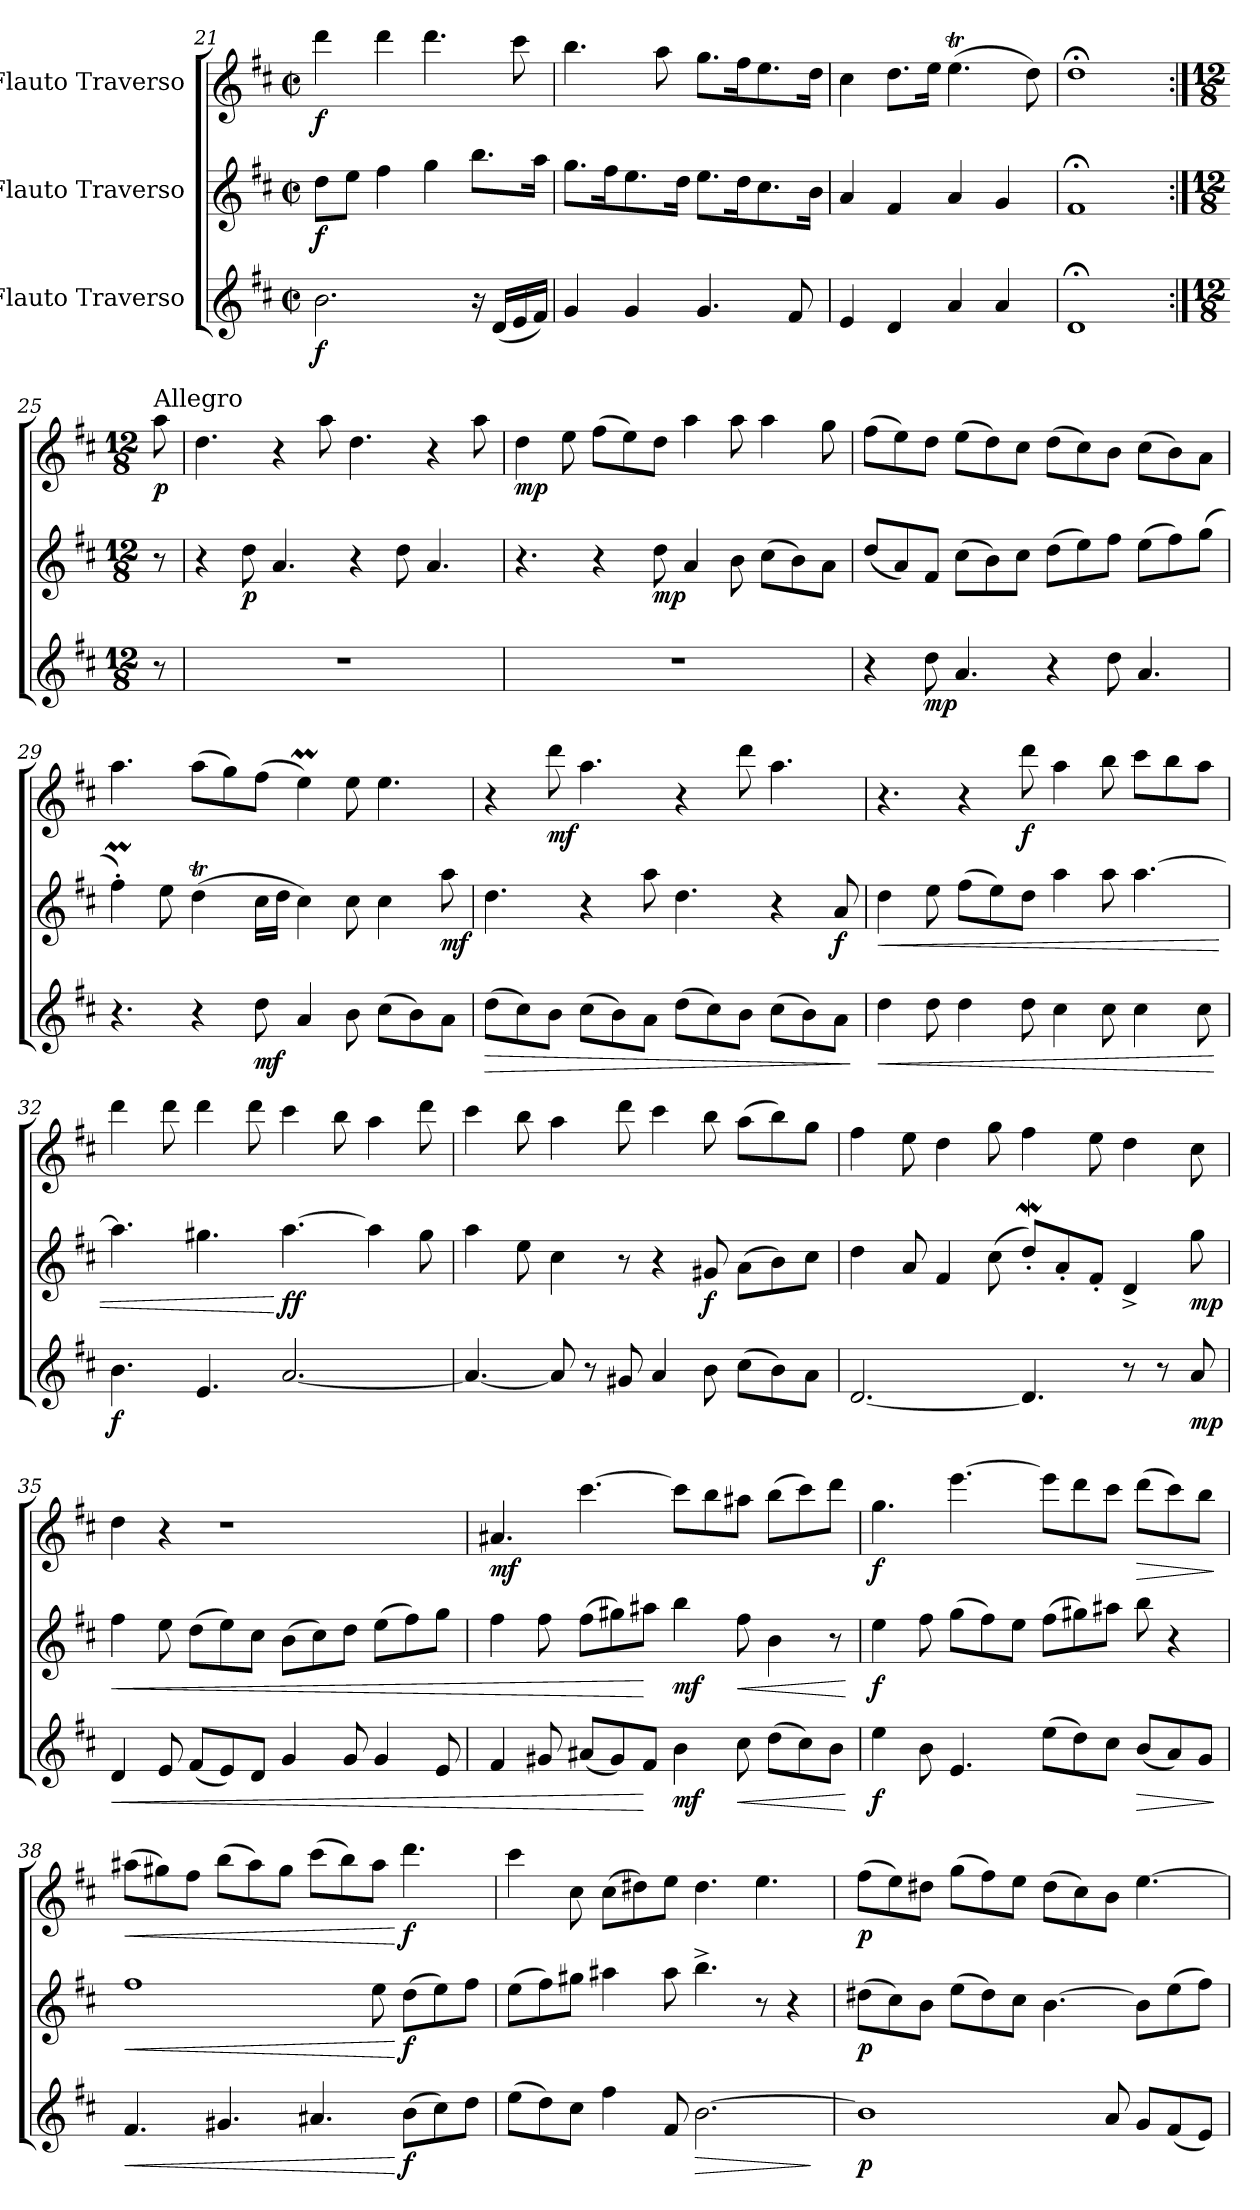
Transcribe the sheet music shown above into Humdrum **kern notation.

**kern	**dynam	**kern	**dynam	**kern	**dynam
*part3	*part3	*part2	*part2	*part1	*part1
*staff3	*staff3	*staff2	*staff2	*staff1	*staff1
*I"Flauto Traverso	*	*I"Flauto Traverso	*	*I"Flauto Traverso	*
*clefG2	*	*clefG2	*	*clefG2	*
*k[f#c#]	*	*k[f#c#]	*	*k[f#c#]	*
*M2/2	*	*M2/2	*	*M2/2	*
*met(c|)	*	*met(c|)	*	*met(c|)	*
=21	=21	=21	=21	=21	=21
!	!LO:DY:b	!	!LO:DY:b	!	!LO:DY:b
2.b\	f	8dd\L	f	4ddd\	f
.	.	8ee\J	.	.	.
.	.	4ff#\	.	4ddd\	.
.	.	4gg\	.	4.ddd\	.
16r	.	8.bb\L	.	.	.
(<16d/LL	.	.	.	.	.
16e/	.	.	.	8ccc#\	.
16f#/JJ)	.	16aa\Jk	.	.	.
=22	=22	=22	=22	=22	=22
4g/	.	8.gg\L	.	4.bb\	.
.	.	16ff#\K	.	.	.
4g/	.	8.ee\	.	.	.
.	.	.	.	8aa\	.
.	.	16dd\Jk	.	.	.
4.g/	.	8.ee\L	.	8.gg\L	.
.	.	16dd\K	.	16ff#\K	.
.	.	8.cc#\	.	8.ee\	.
8f#/	.	.	.	.	.
.	.	16b\Jk	.	16dd\Jk	.
=23	=23	=23	=23	=23	=23
4e/	.	4a/	.	4cc#\	.
4d/	.	4f#/	.	8.dd\L	.
.	.	.	.	16ee\Jk	.
4a/	.	4a/	.	(>4.eeT\	.
4a/	.	4g/	.	.	.
.	.	.	.	8dd\)	.
=24	=24	=24	=24	=24	=24
1d;<	.	1f#;<	.	1dd;<	.
!!LO:PB:g=z
=25:|!	=25:|!	=25:|!	=25:|!	=25:|!	=25:|!
!!LO:REH:place=s1:a:fs=12:t=I.b
*M12/8	*	*M12/8	*	*M12/8	*
*	*	*	*	*MM150	*
!	!	!	!	!LO:TX:a:t=Allegro	!
!	!	!	!	!	!LO:DY:b
8r	.	8r	.	8aa\	p
=26	=26	=26	=26	=26	=26
1.r	.	4r	.	4.dd\	.
!	!	!	!LO:DY:b	!	!
.	.	8dd\	p	.	.
.	.	4.a/	.	4r	.
.	.	.	.	8aa\	.
.	.	4r	.	4.dd\	.
.	.	8dd\	.	.	.
.	.	4.a/	.	4r	.
.	.	.	.	8aa\	.
=27	=27	=27	=27	=27	=27
!	!	!	!	!	!LO:DY:b
1.r	.	4.r	.	4dd\	mp
.	.	.	.	8ee\	.
.	.	4r	.	(>8ff#\L	.
.	.	.	.	8ee\)	.
!	!	!	!LO:DY:b	!	!
.	.	8dd\	mp	8dd\J	.
.	.	4a/	.	4aa\	.
.	.	8b\	.	8aa\	.
.	.	(>8cc#\L	.	4aa\	.
.	.	8b\)	.	.	.
.	.	8a\J	.	8gg\	.
=28	=28	=28	=28	=28	=28
4r	.	(<8dd/L	.	(>8ff#\L	.
.	.	8a/)	.	8ee\)	.
!	!LO:DY:b	!	!	!	!
8dd\	mp	8f#/J	.	8dd\J	.
4.a/	.	(>8cc#\L	.	(>8ee\L	.
.	.	8b\)	.	8dd\)	.
.	.	8cc#\J	.	8cc#\J	.
4r	.	(>8dd\L	.	(>8dd\L	.
.	.	8ee\)	.	8cc#\)	.
8dd\	.	8ff#\J	.	8b\J	.
4.a/	.	(>8ee\L	.	(>8cc#\L	.
.	.	8ff#\)	.	8b\)	.
.	.	(>8gg\J	.	8a\J	.
=29	=29	=29	=29	=29	=29
4.r	.	4ff#m'\)	.	4.aa\	.
.	.	8ee\	.	.	.
4r	.	(>4ddT\	.	(>8aa\L	.
.	.	.	.	8gg\)	.
!	!LO:DY:b	!	!	!	!
8dd\	mf	16cc#\LL	.	(>8ff#\J	.
.	.	16dd\JJ	.	.	.
4a/	.	4cc#\)	.	4eeM\)	.
8b\	.	8cc#\	.	8ee\	.
(>8cc#\L	.	4cc#\	.	4.ee\	.
8b\)	.	.	.	.	.
!	!	!	!LO:DY:b	!	!
8a\J	.	8aa\	mf	.	.
=30	=30	=30	=30	=30	=30
!	!LO:HP:b	!	!	!	!
(>8dd\L	>	4.dd\	.	4r	.
8cc#\)	.	.	.	.	.
!	!	!	!	!	!LO:DY:b
8b\J	.	.	.	8ddd\	mf
(>8cc#\L	.	4r	.	4.aa\	.
8b\)	.	.	.	.	.
8a\J	.	8aa\	.	.	.
(>8dd\L	.	4.dd\	.	4r	.
8cc#\)	.	.	.	.	.
8b\J	.	.	.	8ddd\	.
(>8cc#\L	.	4r	.	4.aa\	.
8b\)	.	.	.	.	.
!	!	!	!LO:DY:b	!	!
8a\J	.	8a/	f	.	.
.	]	.	.	.	.
!!LO:LB:g=z
=31	=31	=31	=31	=31	=31
!	!LO:HP:b	!	!LO:HP:b	!	!
4dd\	<	4dd\	<	4.r	.
8dd\	.	8ee\	.	.	.
4dd\	.	(>8ff#\L	.	4r	.
.	.	8ee\)	.	.	.
!	!	!	!	!	!LO:DY:b
8dd\	.	8dd\J	.	8ddd\	f
4cc#\	.	4aa\	.	4aa\	.
8cc#\	.	8aa\	.	8bb\	.
4cc#\	.	[4.aa\	.	8ccc#\L	.
.	.	.	.	8bb\	.
8cc#\	.	.	.	8aa\J	.
.	[	.	.	.	.
=32	=32	=32	=32	=32	=32
!	!LO:DY:b	!	!	!	!
4.b\	f	4.aa\]	.	4ddd\	.
.	.	.	.	8ddd\	.
4.e/	.	4.gg#X\	.	4ddd\	.
.	.	.	.	8ddd\	.
!	!	!	!LO:DY:n=1:b	!	!
[2.a/	.	[4.aa\	[ ff	4ccc#\	.
.	.	.	.	8bb\	.
.	.	4aa\]	.	4aa\	.
.	.	8gg#\	.	8ddd\	.
=33	=33	=33	=33	=33	=33
4.a/_	.	4aa\	.	4ccc#\	.
.	.	8ee\	.	8bb\	.
8a/]	.	4cc#\	.	4aa\	.
8r	.	.	.	.	.
8g#X/	.	8r	.	8ddd\	.
4a/	.	4r	.	4ccc#\	.
!	!	!	!LO:DY:b	!	!
8b\	.	8g#X/	f	8bb\	.
(>8cc#\L	.	(>8a\L	.	(>8aa\L	.
8b\)	.	8b\)	.	8bb\)	.
8a\J	.	8cc#\J	.	8gg\J	.
=34	=34	=34	=34	=34	=34
[2.d/	.	4dd\	.	4ff#\	.
.	.	8a/	.	8ee\	.
.	.	4f#/	.	4dd\	.
.	.	(>8cc#\	.	8gg\	.
4.d/]	.	8ddw'/L)	.	4ff#\	.
.	.	8a'/	.	.	.
.	.	8f#'/J	.	8ee\	.
8r	.	4d^/	.	4dd\	.
8r	.	.	.	.	.
!	!LO:DY:b	!	!LO:DY:b	!	!
8a/	mp	8gg\	mp	8cc#\	.
=35	=35	=35	=35	=35	=35
!	!LO:HP:b	!	!LO:HP:b	!	!
4d/	<	4ff#\	<	4dd\	.
8e/	.	8ee\	.	4r	.
(<8f#/L	.	(>8dd\L	.	.	.
8e/)	.	8ee\)	.	1r	.
8d/J	.	8cc#\J	.	.	.
4g/	.	(>8b\L	.	.	.
.	.	8cc#\)	.	.	.
8g/	.	8dd\J	.	.	.
4g/	.	(>8ee\L	.	.	.
.	.	8ff#\)	.	.	.
8e/	.	8gg\J	.	.	.
!!LO:LB:g=z
=36	=36	=36	=36	=36	=36
!	!	!	!	!	!LO:DY:b
4f#/	.	4ff#\	.	4.a#X/	mf
8g#X/	.	8ff#\	.	.	.
(<8a#X/L	.	(>8ff#\L	.	[4.ccc#\	.
8g#/)	.	8gg#X\)	.	.	.
8f#/J	[	8aa#X\J	[	.	.
!	!LO:DY:b	!	!LO:DY:b	!	!
4b\	mf	4bb\	mf	8ccc#\L]	.
.	.	.	.	8bb\	.
!	!LO:HP:b	!	!LO:HP:b	!	!
8cc#\	<	8ff#\	<	8aa#X\J	.
(>8dd\L	.	4b\	.	(>8bb\L	.
8cc#\)	.	.	.	8ccc#\)	.
8b\J	.	8r	.	8ddd\J	.
.	[	.	[	.	.
=37	=37	=37	=37	=37	=37
!	!LO:DY:b	!	!LO:DY:b	!	!LO:DY:b
4ee\	f	4ee\	f	4.gg\	f
8b\	.	8ff#\	.	.	.
4.e/	.	(>8gg\L	.	[4.eee\	.
.	.	8ff#\)	.	.	.
.	.	8ee\J	.	.	.
(>8ee\L	.	(>8ff#\L	.	8eee\L]	.
8dd\)	.	8gg#X\)	.	8ddd\	.
8cc#\J	.	8aa#X\J	.	8ccc#\J	.
!	!LO:HP:b	!	!	!	!LO:HP:b
(<8b/L	>	8bb\	.	(>8ddd\L	>
8a/)	.	4r	.	8ccc#\)	.
8g/J	.	.	.	8bb\J	.
.	]	.	.	.	]
=38	=38	=38	=38	=38	=38
!	!LO:HP:b	!	!LO:HP:b	!	!LO:HP:b
4.f#/	<	1ff#	<	(>8aa#X\L	<
.	.	.	.	8gg#X\)	.
.	.	.	.	8ff#\J	.
4.g#X/	.	.	.	(>8bb\L	.
.	.	.	.	8aa#\)	.
.	.	.	.	8gg#\J	.
4.a#X/	.	.	.	(>8ccc#\L	.
.	.	.	.	8bb\)	.
.	.	8ee\	.	8aa#\J	.
!	!LO:DY:n=1:b	!	!LO:DY:n=1:b	!	!LO:DY:n=1:b
(>8b\L	[ f	(>8dd\L	[ f	4.ddd\	[ f
8cc#\)	.	8ee\)	.	.	.
8dd\J	.	8ff#\J	.	.	.
=39	=39	=39	=39	=39	=39
(>8ee\L	.	(>8ee\L	.	4ccc#\	.
8dd\)	.	8ff#\)	.	.	.
8cc#\J	.	8gg#X\J	.	8cc#\	.
4ff#\	.	4aa#X\	.	(>8cc#\L	.
.	.	.	.	8dd#X\)	.
8f#/	.	8aa#\	.	8ee\J	.
!	!LO:HP:b	!	!	!	!
[2.b\	>	4.bb^\	.	4.dd#\	.
.	.	8r	.	4.ee\	.
.	.	4r	.	.	.
.	]	.	.	.	.
!!LO:LB:g=z
=40	=40	=40	=40	=40	=40
!	!LO:DY:b	!	!LO:DY:b	!	!LO:DY:b
1b]	p	(>8dd#X\L	p	(>8ff#\L	p
.	.	8cc#\)	.	8ee\)	.
.	.	8b\J	.	8dd#X\J	.
.	.	(>8ee\L	.	(>8gg\L	.
.	.	8dd#\)	.	8ff#\)	.
.	.	8cc#\J	.	8ee\J	.
.	.	[4.b\	.	(>8dd#\L	.
.	.	.	.	8cc#\)	.
8a/	.	.	.	8b\J	.
8g/L	.	8b\L]	.	[4.ee\	.
(<8f#/	.	(>8ee\	.	.	.
8e/J)	.	8ff#\J)	.	.	.
=	=	=	=	=	=
*-	*-	*-	*-	*-	*-
